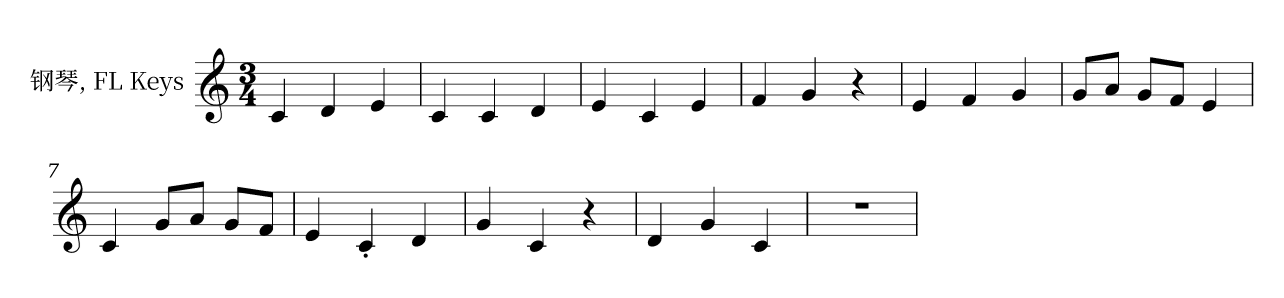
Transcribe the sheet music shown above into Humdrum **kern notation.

**kern
*part1
*staff1
*I"钢琴, FL Keys
*clefG2
*k[]
*M3/4
*MM142
=1
4c/
4d/
4e/
=2
4c/
4c/
4d/
=3
4e/
4c/
4e/
=4
4f/
4g/
4r
=5
4e/
4f/
4g/
=6
8g/L
8a/J
8g/L
8f/J
4e/
=7
4c/
8g/L
8a/J
8g/L
8f/J
=8
4e/
4c'/
4d/
=9
4g/
4c/
4r
=10
4d/
4g/
4c/
!!LO:LB:g=z
=11
2.r
=
*-
